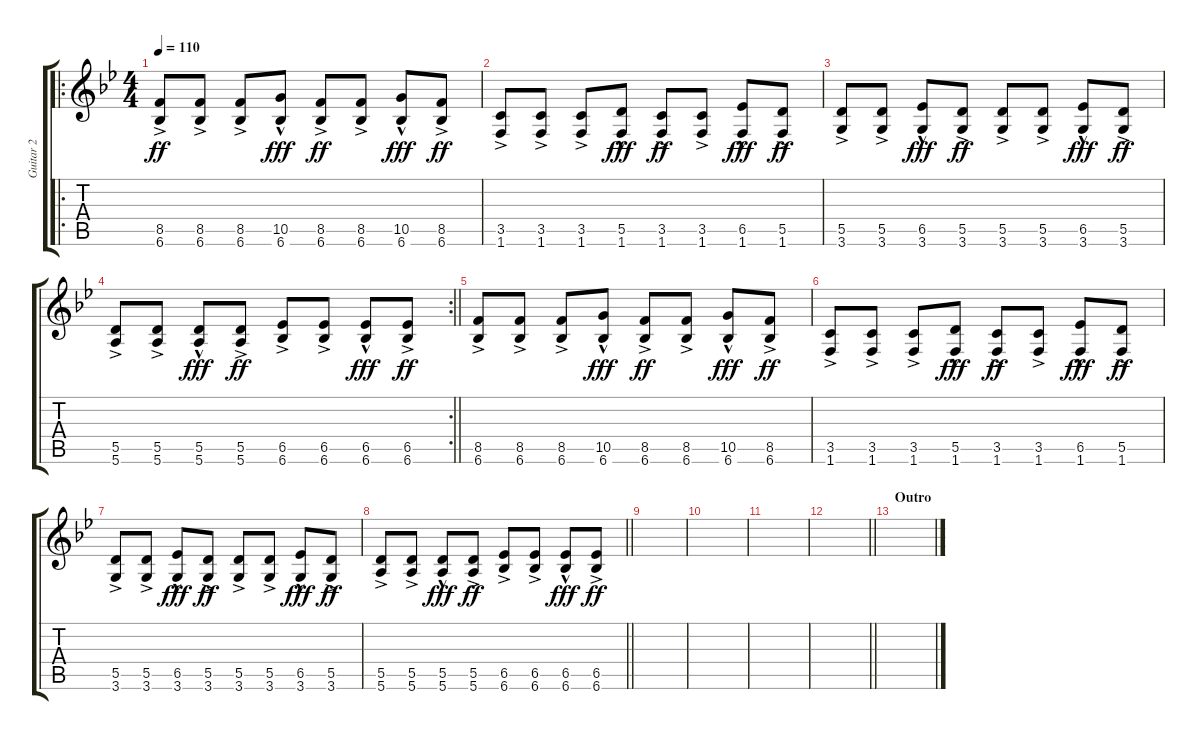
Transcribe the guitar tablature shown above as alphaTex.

\track ("Guitar 2" "Guitar 2") {instrument electricguitarjazz}
\staff {score tabs}
\tuning (E4 B3 G3 D3 A2 E2) {hide}
\ro
\ts (4 4)
\tempo 110
\clef g2
\ks bb
(8.5{ac} 6.6{ac}).8{dy ff} (8.5{ac} 6.6{ac}).8 (8.5{ac} 6.6{ac}).8 (10.5{hac} 6.6{hac}).8{dy fff} (8.5{ac} 6.6{ac}).8{dy ff} (8.5{ac} 6.6{ac}).8 (10.5{hac} 6.6{hac}).8{dy fff} (8.5{ac} 6.6{ac}).8{dy ff} |
(3.5{ac} 1.6{ac}).8 (3.5{ac} 1.6{ac}).8 (3.5{ac} 1.6{ac}).8 (5.5{hac} 1.6{hac}).8{dy fff} (3.5{ac} 1.6{ac}).8{dy ff} (3.5{ac} 1.6{ac}).8 (6.5{hac} 1.6{hac}).8{dy fff} (5.5{ac} 1.6{ac}).8{dy ff} |
(5.5{ac} 3.6{ac}).8 (5.5{ac} 3.6{ac}).8 (6.5{hac} 3.6{hac}).8{dy fff} (5.5{ac} 3.6{ac}).8{dy ff} (5.5{ac} 3.6{ac}).8 (5.5{ac} 3.6{ac}).8 (6.5{hac} 3.6{hac}).8{dy fff} (5.5{ac} 3.6{ac}).8{dy ff} |
\rc 2
\barLineRight lightlight
(5.5{ac} 5.6{ac}).8 (5.5{ac} 5.6{ac}).8 (5.5{hac} 5.6{hac}).8{dy fff} (5.5{ac} 5.6{ac}).8{dy ff} (6.5{ac} 6.6{ac}).8 (6.5{ac} 6.6{ac}).8 (6.5{hac} 6.6{hac}).8{dy fff} (6.5{ac} 6.6{ac}).8{dy ff} |
(8.5{ac} 6.6{ac}).8 (8.5{ac} 6.6{ac}).8 (8.5{ac} 6.6{ac}).8 (10.5{hac} 6.6{hac}).8{dy fff} (8.5{ac} 6.6{ac}).8{dy ff} (8.5{ac} 6.6{ac}).8 (10.5{hac} 6.6{hac}).8{dy fff} (8.5{ac} 6.6{ac}).8{dy ff} |
(3.5{ac} 1.6{ac}).8 (3.5{ac} 1.6{ac}).8 (3.5{ac} 1.6{ac}).8 (5.5{hac} 1.6{hac}).8{dy fff} (3.5{ac} 1.6{ac}).8{dy ff} (3.5{ac} 1.6{ac}).8 (6.5{hac} 1.6{hac}).8{dy fff} (5.5{ac} 1.6{ac}).8{dy ff} |
(5.5{ac} 3.6{ac}).8 (5.5{ac} 3.6{ac}).8 (6.5{hac} 3.6{hac}).8{dy fff} (5.5{ac} 3.6{ac}).8{dy ff} (5.5{ac} 3.6{ac}).8 (5.5{ac} 3.6{ac}).8 (6.5{hac} 3.6{hac}).8{dy fff} (5.5{ac} 3.6{ac}).8{dy ff} |
\barLineRight lightlight
(5.5{ac} 5.6{ac}).8 (5.5{ac} 5.6{ac}).8 (5.5{hac} 5.6{hac}).8{dy fff} (5.5{ac} 5.6{ac}).8{dy ff} (6.5{ac} 6.6{ac}).8 (6.5{ac} 6.6{ac}).8 (6.5{hac} 6.6{hac}).8{dy fff} (6.5{ac} 6.6{ac}).8{dy ff} |
|
|
|
\barLineRight lightlight
|
\section ("" "Outro")
